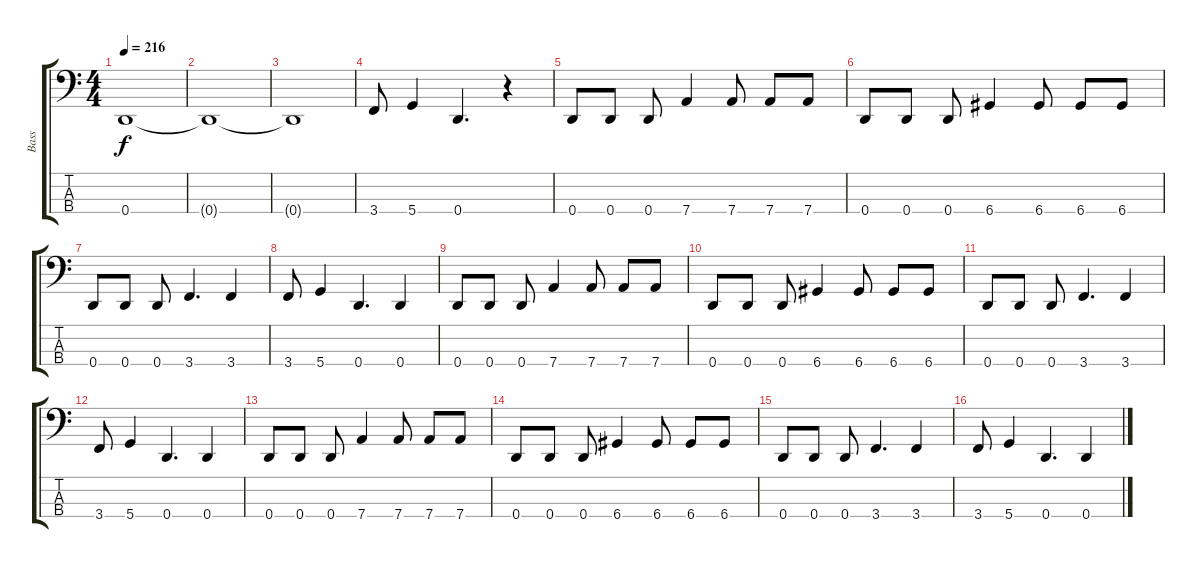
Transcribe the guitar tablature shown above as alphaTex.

\track ("Bass" "Bass") {instrument electricbasspick}
\staff {score tabs}
\tuning (F2 C2 G1 D1) {hide}
\ts (4 4)
\tempo 216
\clef f4
\ks c
0.4.1{dy f} |
0.4{t}.1 |
0.4{t}.1 |
3.4.8 5.4.4 0.4.4{d} r.4 |
0.4.8 0.4.8 0.4.8 7.4.4 7.4.8 7.4.8 7.4.8 |
0.4.8 0.4.8 0.4.8 6.4.4 6.4.8 6.4.8 6.4.8 |
0.4.8 0.4.8 0.4.8 3.4.4{d} 3.4.4 |
3.4.8 5.4.4 0.4.4{d} 0.4.4 |
0.4.8 0.4.8 0.4.8 7.4.4 7.4.8 7.4.8 7.4.8 |
0.4.8 0.4.8 0.4.8 6.4.4 6.4.8 6.4.8 6.4.8 |
0.4.8 0.4.8 0.4.8 3.4.4{d} 3.4.4 |
3.4.8 5.4.4 0.4.4{d} 0.4.4 |
0.4.8 0.4.8 0.4.8 7.4.4 7.4.8 7.4.8 7.4.8 |
0.4.8 0.4.8 0.4.8 6.4.4 6.4.8 6.4.8 6.4.8 |
0.4.8 0.4.8 0.4.8 3.4.4{d} 3.4.4 |
3.4.8 5.4.4 0.4.4{d} 0.4.4
